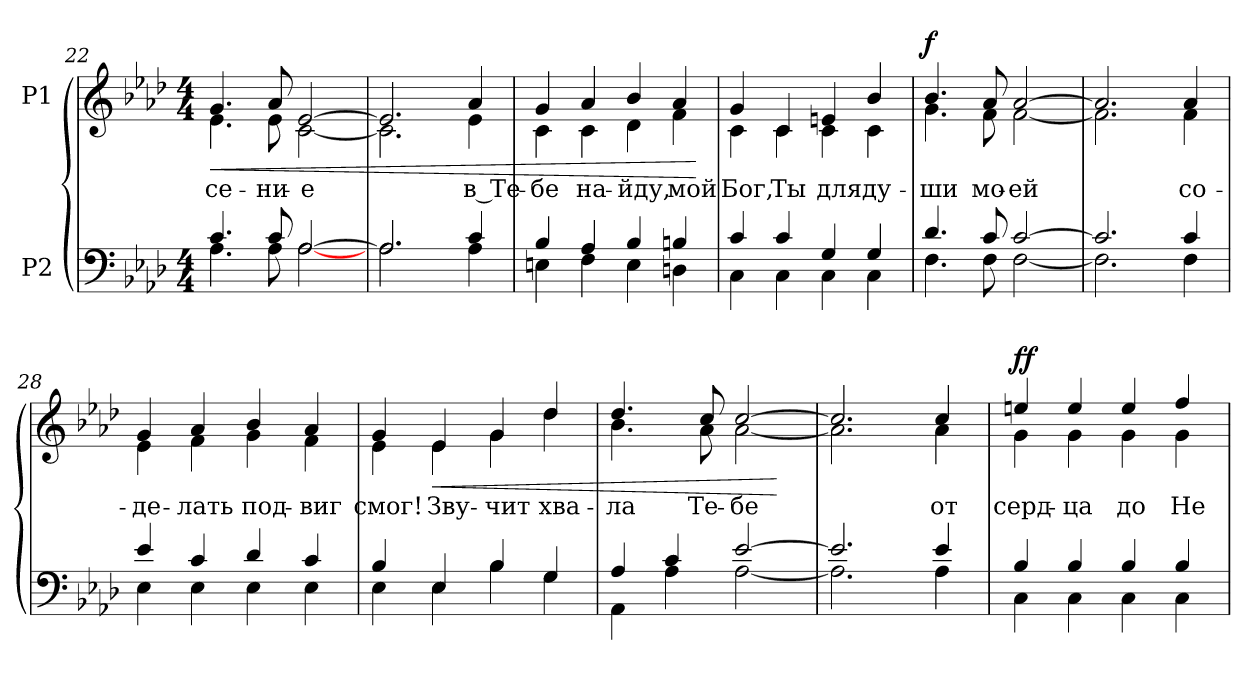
**kern	**kern	**text	**dynam
*part2	*part1	*part1	*part1
*staff2	*staff1	*staff1	*staff1
*I"P2	*I"P1	*	*
*clefF4	*clefG2	*	*
*k[b-e-a-d-]	*k[b-e-a-d-]	*	*
*f:	*f:	*	*
*M4/4	*M4/4	*	*
=22	=22	=22	=22
*^	*	*	*
!	!	!	!LO:LY:b:color=#000000	!LO:HP:b
*	*	*^	*	*
4.ci/	4.A-i\	4.gi/	4.e-i\	-се-	<
!	!	!	!	!LO:LY:b:color=#000000	!
8ci/	8A-i\	8a-i/	8e-i\	-ни-	.
!	!	!	!	!LO:LY:b:color=#000000	!
[>2A-i/	[<2A-i\	[>2e-i/	[<2ci\	-е	.
=23	=23	=23	=23	=23	=23
2.A-i/]	2.A-i\	2.e-i/]	2.ci\]	.	.
!	!	!	!	!LO:LY:b:color=#000000	!
4ci/	4A-i\	4a-i/	4e-i\	в Те-	.
=24	=24	=24	=24	=24	=24
!	!	!	!	!LO:LY:b:color=#000000	!
4B-i/	4Eni\	4gi/	4ci\	-бе	.
!	!	!	!	!LO:LY:b:color=#000000	!
4A-i/	4Fi\	4a-i/	4ci\	на-	.
!	!	!	!	!LO:LY:b:color=#000000	!
4B-i/	4Ei\	4b-i/	4d-i\	-йду,	.
!	!	!	!	!LO:LY:b:color=#000000	!
4Bni/	4Dni\	4a-i/	4fi\	мой	.
*v	*v	*	*	*	*
*	*v	*v	*	*
.	.	.	[
!!LO:PB:g=z
=25	=25	=25	=25
*^	*	*	*
!	!	!	!LO:LY:b:color=#000000	!
*	*	*^	*	*
4ci/	4Ci\	4gi/	4ci\	Бог,	.
!	!	!	!	!LO:LY:b:color=#000000	!
4ci/	4Ci\	4ci/	4ci\	Ты	.
!	!	!	!	!LO:LY:b:color=#000000	!
4Gi/	4Ci\	4eni/	4ci\	для	.
!	!	!	!	!LO:LY:b:color=#000000	!
4Gi/	4Ci\	4b-i/	4ci\	ду-	.
=26	=26	=26	=26	=26	=26
!	!	!	!	!LO:LY:b:color=#000000	!
4.d-i/	4.Fi\	4.b-i/	4.gi\	-ши	f
!	!	!	!	!LO:LY:b:color=#000000	!
8ci/	8Fi\	8a-i/	8fi\	мо-	.
!	!	!	!	!LO:LY:b:color=#000000	!
[>2ci/	[<2Fi\	[>2a-i/	[<2fi\	-ей	.
=27	=27	=27	=27	=27	=27
2.ci/]	2.Fi\]	2.a-i/]	2.fi\]	.	.
!	!	!	!	!LO:LY:b:color=#000000	!
4ci/	4Fi\	4a-i/	4fi\	со-	.
=28	=28	=28	=28	=28	=28
!	!	!	!	!LO:LY:b:color=#000000	!
4e-i/	4E-i\	4gi/	4e-i\	-де-	.
!	!	!	!	!LO:LY:b:color=#000000	!
4ci/	4E-i\	4a-i/	4fi\	-лать	.
!	!	!	!	!LO:LY:b:color=#000000	!
4d-i/	4E-i\	4b-i/	4gi\	под-	.
!	!	!	!	!LO:LY:b:color=#000000	!
4ci/	4E-i\	4a-i/	4fi\	-виг	.
=29	=29	=29	=29	=29	=29
!	!	!	!	!LO:LY:b:color=#000000	!
4B-i/	4E-i\	4gi/	4e-i\	смог!	.
!	!	!	!	!LO:LY:b:color=#000000	!LO:HP:b
4E-i/	4E-i\	4e-i/	4e-i\	Зву-	<
!	!	!	!	!LO:LY:b:color=#000000	!
4B-i/	4B-i\	4gi/	4gi\	-чит	.
!	!	!	!	!LO:LY:b:color=#000000	!
4Gi/	4Gi\	4dd-i/	4dd-i\	хва-	.
!!LO:LB:g=z	!!
=30	=30	=30	=30	=30	=30
!	!	!	!	!LO:LY:b:color=#000000	!
4A-i/	4AA-i\	4.dd-i/	4.b-i\	-ла	.
4ci/	4A-i\	.	.	.	.
!	!	!	!	!LO:LY:b:color=#000000	!
.	.	8cci/	8a-i\	Те-	.
!	!	!	!	!LO:LY:b:color=#000000	!
[>2e-i/	[<2A-i\	[>2cci/	[<2a-i\	-бе	.
*v	*v	*	*	*	*
*	*v	*v	*	*
.	.	.	[
=31	=31	=31	=31
*^	*^	*	*
2.e-i/]	2.A-i\]	2.cci/]	2.a-i\]	.	.
!	!	!	!	!LO:LY:b:color=#000000	!
4e-i/	4A-i\	4cci/	4a-i\	от	.
=32	=32	=32	=32	=32	=32
!	!	!	!	!LO:LY:b:color=#000000	!
4B-i/	4Ci\	4eeni/	4gi\	серд-	ff
!	!	!	!	!LO:LY:b:color=#000000	!
4B-i/	4Ci\	4eei/	4gi\	-ца	.
!	!	!	!	!LO:LY:b:color=#000000	!
4B-i/	4Ci\	4eei/	4gi\	до	.
!	!	!	!	!LO:LY:b:color=#000000	!
4B-i/	4Ci\	4ffi/	4gi\	Не-	.
*v	*v	*	*	*	*
*	*v	*v	*	*
=	=	=	=
*-	*-	*-	*-
